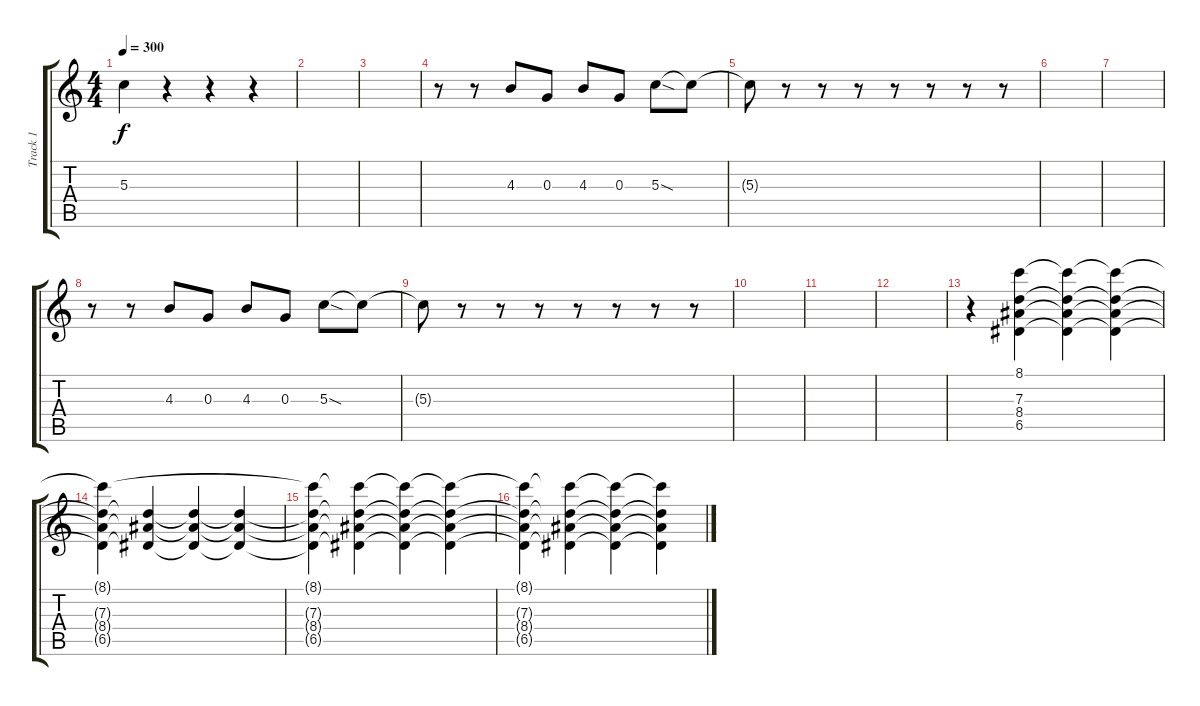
\track ("Track 1" "Track 1") {instrument electricguitarclean}
\staff {score tabs}
\tuning (E4 B3 G3 D3 A2 D2) {hide}
\ts (4 4)
\tempo 300
\clef g2
\ks c
5.3{t}.4{dy f} r.4 r.4 r.4 |
|
|
r.8 r.8 4.3.8 0.3.8 4.3.8 0.3.8 5.3{sod}.8 5.3{t}.8 |
5.3{t}.8 r.8 r.8 r.8 r.8 r.8 r.8 r.8 |
|
|
r.8 r.8 4.3.8 0.3.8 4.3.8 0.3.8 5.3{sod}.8 5.3{t}.8 |
5.3{t}.8 r.8 r.8 r.8 r.8 r.8 r.8 r.8 |
|
|
|
r.4{instrument electricguitarclean} (8.1 7.3 8.4 6.5).4 (8.1{t} 7.3{t} 8.4{t} 6.5{t}).4 (8.1{t} 7.3{t} 8.4{t} 6.5{t}).4 |
(8.1{t} 7.3{t} 8.4{t} 6.5{t}).4 (7.3{t} 8.4{t} 6.5{t}).4 (7.3{t} 8.4{t} 6.5{t}).4 (7.3{t} 8.4{t} 6.5{t}).4 |
(8.1{t} 7.3{t} 8.4{t} 6.5{t}).4 (8.1{t} 7.3{t} 8.4{t} 6.5{t}).4 (8.1{t} 7.3{t} 8.4{t} 6.5{t}).4 (8.1{t} 7.3{t} 8.4{t} 6.5{t}).4 |
(8.1{t} 7.3{t} 8.4{t} 6.5{t}).4 (8.1{t} 7.3{t} 8.4{t} 6.5{t}).4 (8.1{t} 7.3{t} 8.4{t} 6.5{t}).4 (8.1{t} 7.3{t} 8.4{t} 6.5{t}).4
